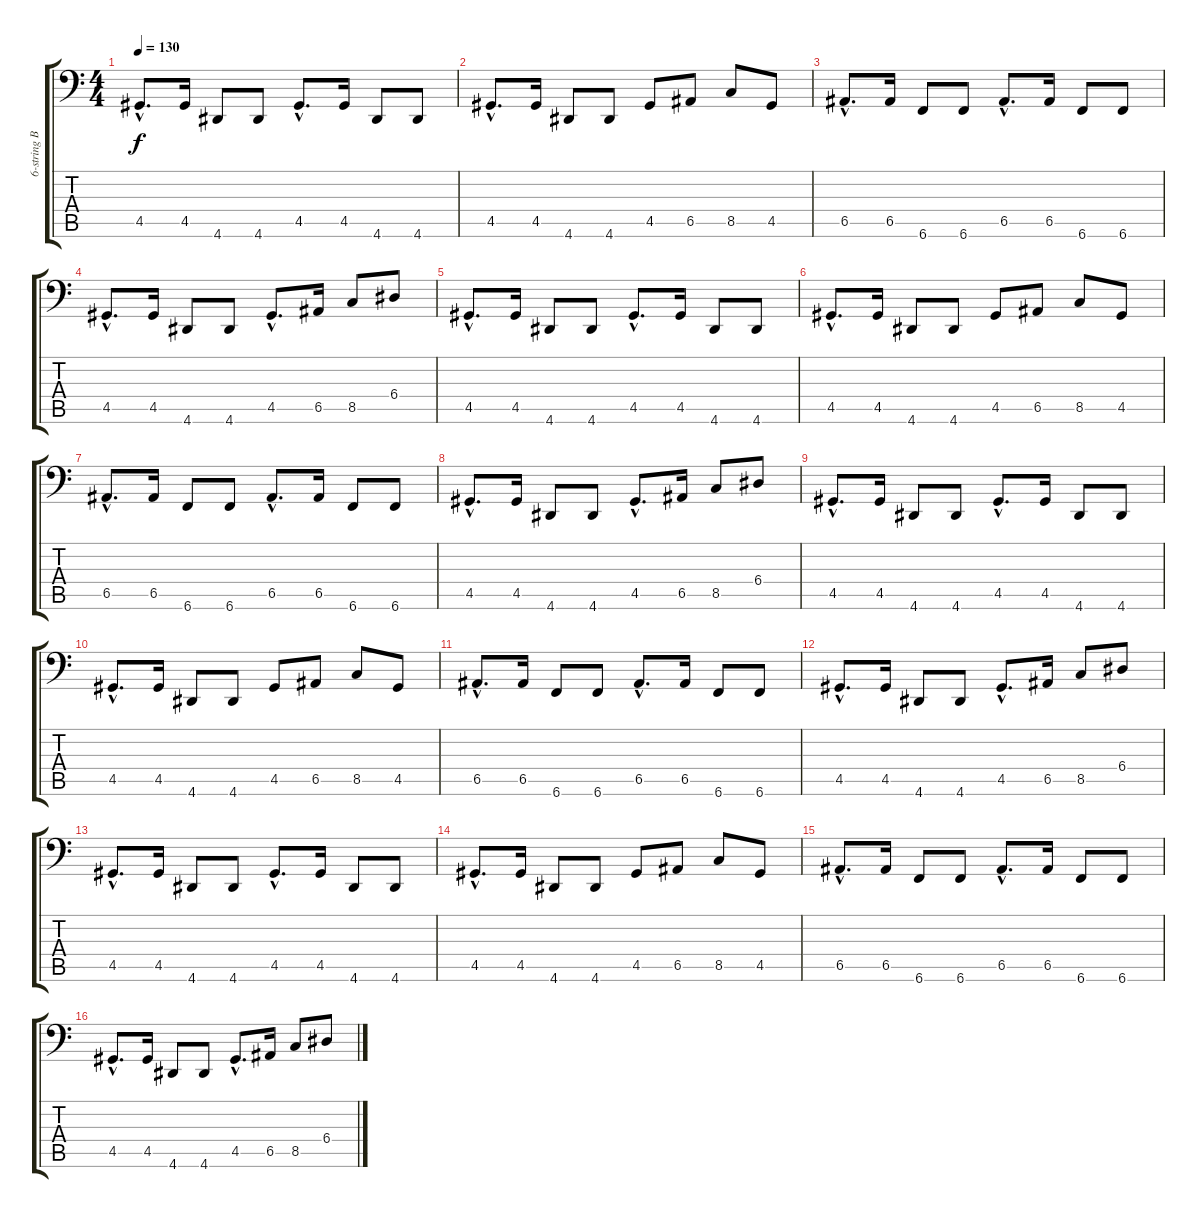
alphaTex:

\track ("6-string Bass" "6-string B") {instrument electricbassfinger}
\staff {score tabs}
\tuning (C3 G2 D2 A1 E1 B0) {hide}
\ts (4 4)
\tempo 130
\clef f4
\ks c
4.5{hac}.8{d dy f} 4.5.16 4.6.8 4.6.8 4.5{hac}.8{d} 4.5.16 4.6.8 4.6.8 |
4.5{hac}.8{d} 4.5.16 4.6.8 4.6.8 4.5.8 6.5.8 8.5.8 4.5.8 |
6.5{hac}.8{d} 6.5.16 6.6.8 6.6.8 6.5{hac}.8{d} 6.5.16 6.6.8 6.6.8 |
4.5{hac}.8{d} 4.5.16 4.6.8 4.6.8 4.5{hac}.8{d} 6.5.16 8.5.8 6.4.8 |
4.5{hac}.8{d} 4.5.16 4.6.8 4.6.8 4.5{hac}.8{d} 4.5.16 4.6.8 4.6.8 |
4.5{hac}.8{d} 4.5.16 4.6.8 4.6.8 4.5.8 6.5.8 8.5.8 4.5.8 |
6.5{hac}.8{d} 6.5.16 6.6.8 6.6.8 6.5{hac}.8{d} 6.5.16 6.6.8 6.6.8 |
4.5{hac}.8{d} 4.5.16 4.6.8 4.6.8 4.5{hac}.8{d} 6.5.16 8.5.8 6.4.8 |
4.5{hac}.8{d} 4.5.16 4.6.8 4.6.8 4.5{hac}.8{d} 4.5.16 4.6.8 4.6.8 |
4.5{hac}.8{d} 4.5.16 4.6.8 4.6.8 4.5.8 6.5.8 8.5.8 4.5.8 |
6.5{hac}.8{d} 6.5.16 6.6.8 6.6.8 6.5{hac}.8{d} 6.5.16 6.6.8 6.6.8 |
4.5{hac}.8{d} 4.5.16 4.6.8 4.6.8 4.5{hac}.8{d} 6.5.16 8.5.8 6.4.8 |
4.5{hac}.8{d} 4.5.16 4.6.8 4.6.8 4.5{hac}.8{d} 4.5.16 4.6.8 4.6.8 |
4.5{hac}.8{d} 4.5.16 4.6.8 4.6.8 4.5.8 6.5.8 8.5.8 4.5.8 |
6.5{hac}.8{d} 6.5.16 6.6.8 6.6.8 6.5{hac}.8{d} 6.5.16 6.6.8 6.6.8 |
4.5{hac}.8{d} 4.5.16 4.6.8 4.6.8 4.5{hac}.8{d} 6.5.16 8.5.8 6.4.8
